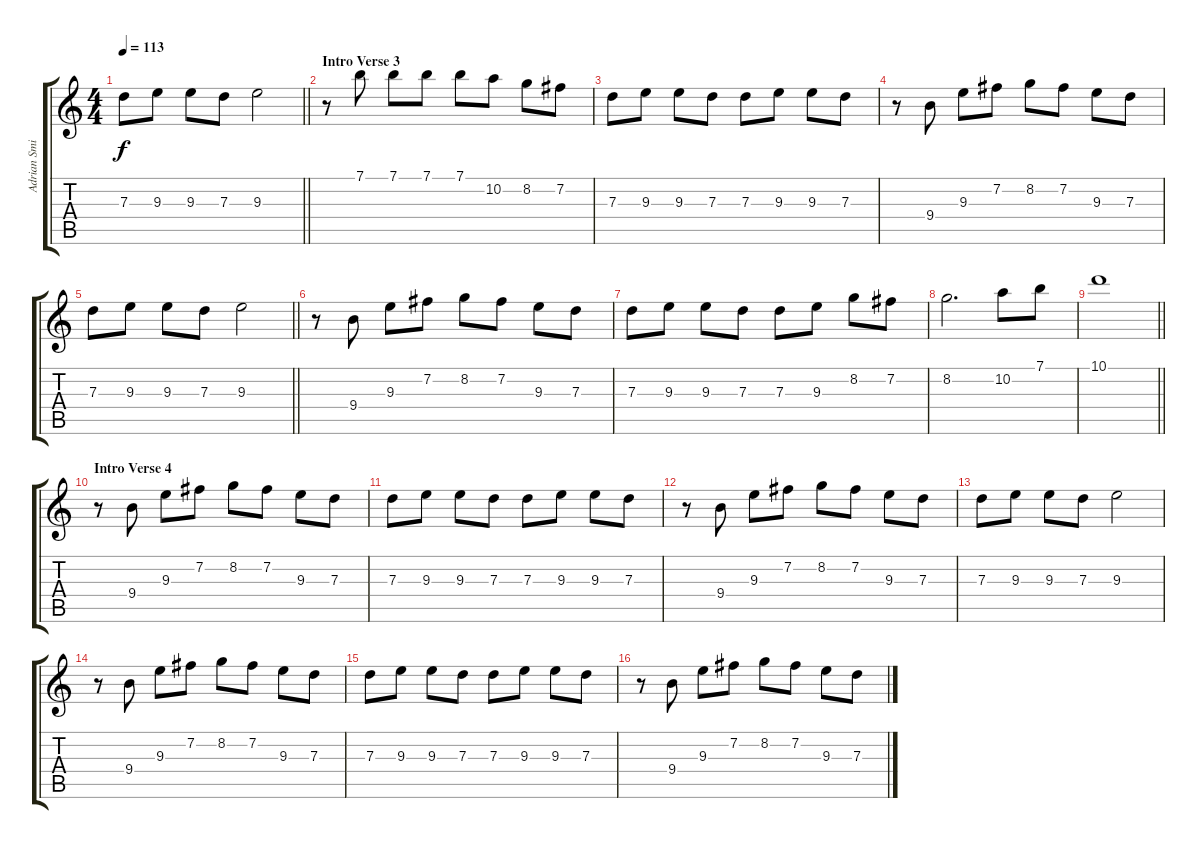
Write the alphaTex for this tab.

\track ("Adrian Smith" "Adrian Smi") {instrument overdrivenguitar}
\staff {score tabs}
\tuning (E4 B3 G3 D3 A2 E2) {hide}
\ts (4 4)
\tempo 113
\clef g2
\barLineRight lightlight
\ks c
7.3.8{dy f} 9.3.8 9.3.8 7.3.8 9.3.2 |
\section ("" "Intro Verse 3")
r.8 7.1.8 7.1.8 7.1.8 7.1.8 10.2.8 8.2.8 7.2.8 |
7.3.8 9.3.8 9.3.8 7.3.8 7.3.8 9.3.8 9.3.8 7.3.8 |
r.8 9.4.8 9.3.8 7.2.8 8.2.8 7.2.8 9.3.8 7.3.8 |
\barLineRight lightlight
7.3.8 9.3.8 9.3.8 7.3.8 9.3.2 |
r.8 9.4.8 9.3.8 7.2.8 8.2.8 7.2.8 9.3.8 7.3.8 |
7.3.8 9.3.8 9.3.8 7.3.8 7.3.8 9.3.8 8.2.8 7.2.8 |
8.2.2{d} 10.2.8 7.1.8 |
\barLineRight lightlight
10.1.1 |
\section ("" "Intro Verse 4")
r.8 9.4.8 9.3.8 7.2.8 8.2.8 7.2.8 9.3.8 7.3.8 |
7.3.8 9.3.8 9.3.8 7.3.8 7.3.8 9.3.8 9.3.8 7.3.8 |
r.8 9.4.8 9.3.8 7.2.8 8.2.8 7.2.8 9.3.8 7.3.8 |
7.3.8 9.3.8 9.3.8 7.3.8 9.3.2 |
r.8 9.4.8 9.3.8 7.2.8 8.2.8 7.2.8 9.3.8 7.3.8 |
7.3.8 9.3.8 9.3.8 7.3.8 7.3.8 9.3.8 9.3.8 7.3.8 |
r.8 9.4.8 9.3.8 7.2.8 8.2.8 7.2.8 9.3.8 7.3.8
